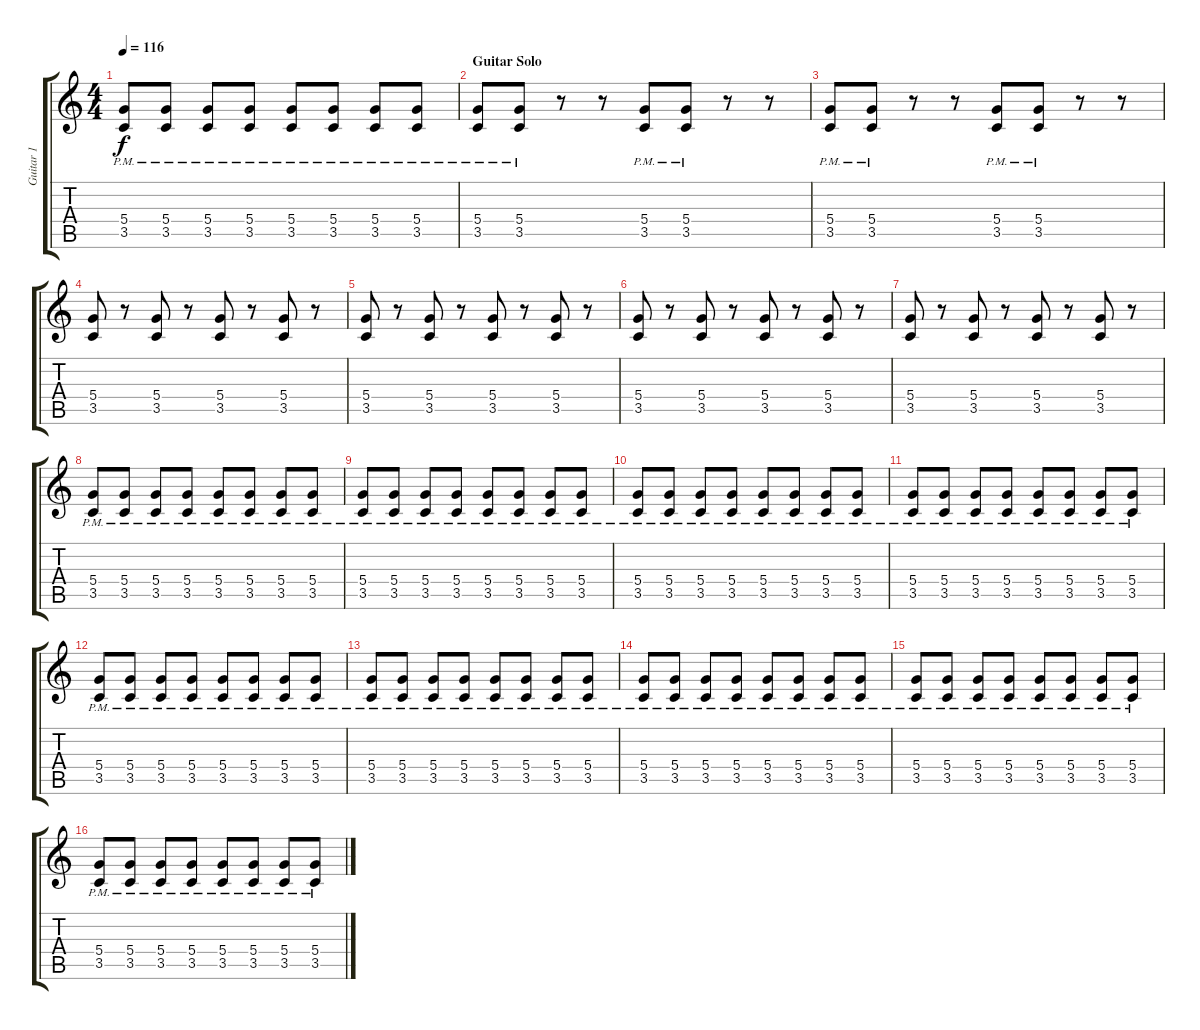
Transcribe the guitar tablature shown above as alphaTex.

\track ("Guitar 1" "Guitar 1") {instrument distortionguitar}
\staff {score tabs}
\tuning (E4 B3 G3 D3 A2 E2) {hide}
\ts (4 4)
\tempo 116
\clef g2
\ks c
(5.4{pm} 3.5{pm}).8{dy f} (5.4{pm} 3.5{pm}).8 (5.4{pm} 3.5{pm}).8 (5.4{pm} 3.5{pm}).8 (5.4{pm} 3.5{pm}).8 (5.4{pm} 3.5{pm}).8 (5.4{pm} 3.5{pm}).8 (5.4{pm} 3.5{pm}).8 |
\section ("" "Guitar Solo")
(5.4{pm} 3.5{pm}).8 (5.4{pm} 3.5{pm}).8 r.8 r.8 (5.4{pm} 3.5{pm}).8 (5.4{pm} 3.5{pm}).8 r.8 r.8 |
(5.4{pm} 3.5{pm}).8 (5.4{pm} 3.5{pm}).8 r.8 r.8 (5.4{pm} 3.5{pm}).8 (5.4{pm} 3.5{pm}).8 r.8 r.8 |
(5.4 3.5).8 r.8 (5.4 3.5).8 r.8 (5.4 3.5).8 r.8 (5.4 3.5).8 r.8 |
(5.4 3.5).8 r.8 (5.4 3.5).8 r.8 (5.4 3.5).8 r.8 (5.4 3.5).8 r.8 |
(5.4 3.5).8 r.8 (5.4 3.5).8 r.8 (5.4 3.5).8 r.8 (5.4 3.5).8 r.8 |
(5.4 3.5).8 r.8 (5.4 3.5).8 r.8 (5.4 3.5).8 r.8 (5.4 3.5).8 r.8 |
(5.4{pm} 3.5{pm}).8 (5.4{pm} 3.5{pm}).8 (5.4{pm} 3.5{pm}).8 (5.4{pm} 3.5{pm}).8 (5.4{pm} 3.5{pm}).8 (5.4{pm} 3.5{pm}).8 (5.4{pm} 3.5{pm}).8 (5.4{pm} 3.5{pm}).8 |
(5.4{pm} 3.5{pm}).8 (5.4{pm} 3.5{pm}).8 (5.4{pm} 3.5{pm}).8 (5.4{pm} 3.5{pm}).8 (5.4{pm} 3.5{pm}).8 (5.4{pm} 3.5{pm}).8 (5.4{pm} 3.5{pm}).8 (5.4{pm} 3.5{pm}).8 |
(5.4{pm} 3.5{pm}).8 (5.4{pm} 3.5{pm}).8 (5.4{pm} 3.5{pm}).8 (5.4{pm} 3.5{pm}).8 (5.4{pm} 3.5{pm}).8 (5.4{pm} 3.5{pm}).8 (5.4{pm} 3.5{pm}).8 (5.4{pm} 3.5{pm}).8 |
(5.4{pm} 3.5{pm}).8 (5.4{pm} 3.5{pm}).8 (5.4{pm} 3.5{pm}).8 (5.4{pm} 3.5{pm}).8 (5.4{pm} 3.5{pm}).8 (5.4{pm} 3.5{pm}).8 (5.4{pm} 3.5{pm}).8 (5.4{pm} 3.5{pm}).8 |
(5.4{pm} 3.5{pm}).8 (5.4{pm} 3.5{pm}).8 (5.4{pm} 3.5{pm}).8 (5.4{pm} 3.5{pm}).8 (5.4{pm} 3.5{pm}).8 (5.4{pm} 3.5{pm}).8 (5.4{pm} 3.5{pm}).8 (5.4{pm} 3.5{pm}).8 |
(5.4{pm} 3.5{pm}).8 (5.4{pm} 3.5{pm}).8 (5.4{pm} 3.5{pm}).8 (5.4{pm} 3.5{pm}).8 (5.4{pm} 3.5{pm}).8 (5.4{pm} 3.5{pm}).8 (5.4{pm} 3.5{pm}).8 (5.4{pm} 3.5{pm}).8 |
(5.4{pm} 3.5{pm}).8 (5.4{pm} 3.5{pm}).8 (5.4{pm} 3.5{pm}).8 (5.4{pm} 3.5{pm}).8 (5.4{pm} 3.5{pm}).8 (5.4{pm} 3.5{pm}).8 (5.4{pm} 3.5{pm}).8 (5.4{pm} 3.5{pm}).8 |
(5.4{pm} 3.5{pm}).8 (5.4{pm} 3.5{pm}).8 (5.4{pm} 3.5{pm}).8 (5.4{pm} 3.5{pm}).8 (5.4{pm} 3.5{pm}).8 (5.4{pm} 3.5{pm}).8 (5.4{pm} 3.5{pm}).8 (5.4{pm} 3.5{pm}).8 |
(5.4{pm} 3.5{pm}).8 (5.4{pm} 3.5{pm}).8 (5.4{pm} 3.5{pm}).8 (5.4{pm} 3.5{pm}).8 (5.4{pm} 3.5{pm}).8 (5.4{pm} 3.5{pm}).8 (5.4{pm} 3.5{pm}).8 (5.4{pm} 3.5{pm}).8
